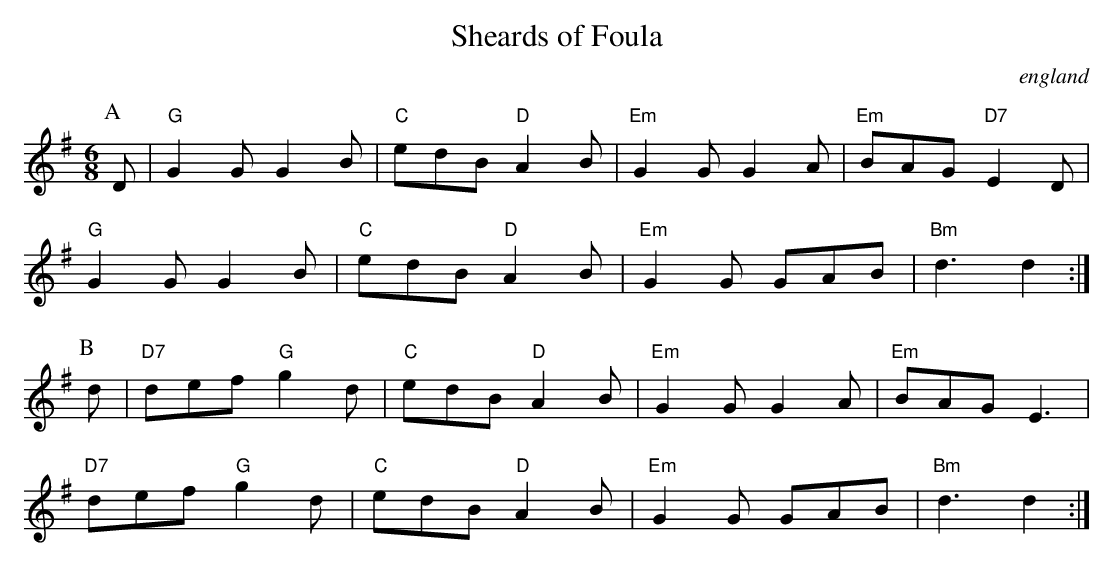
X:1
T:Sheards of Foula
O:england
M:6/8
K:G
P:A
D|"G"G2G G2B|"C"edB "D"A2B|"Em"G2G G2A|"Em"BAG "D7"E2D|
"G"G2G G2B|"C"edB "D"A2B|"Em"G2G GAB|"Bm"d3 d2:|
P:B
d|"D7"def "G"g2d|"C"edB "D"A2B|"Em"G2G G2A|"Em"BAG E3|
"D7"def "G"g2d|"C"edB "D"A2B|"Em"G2G GAB|"Bm"d3 d2:|
